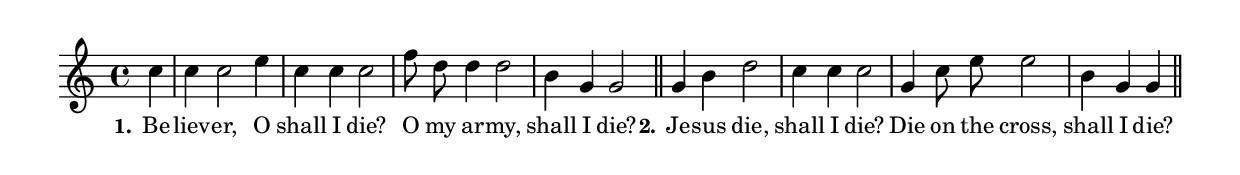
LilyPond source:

% 052.ly - Score sheet for "Shall I die?"
% Copyright (C) 2007  Marcus Brinkmann <marcus@gnu.org>
%
% This score sheet is free software; you can redistribute it and/or
% modify it under the terms of the Creative Commons Legal Code
% Attribution-ShareALike as published by Creative Commons; either
% version 2.0 of the License, or (at your option) any later version.
%
% This score sheet is distributed in the hope that it will be useful,
% but WITHOUT ANY WARRANTY; without even the implied warranty of
% MERCHANTABILITY or FITNESS FOR A PARTICULAR PURPOSE.  See the
% Creative Commons Legal Code Attribution-ShareALike for more details.
%
% You should have received a copy of the Creative Commons Legal Code
% Attribution-ShareALike along with this score sheet; if not, write to
% Creative Commons, 543 Howard Street, 5th Floor,
% San Francisco, CA 94105-3013  United States

\version "2.10.0"

%\header
%{
%  title = "Shall I Die?"
%  composer = "trad."
%}

melody =
<<
     \context Voice
    {
	\set Staff.midiInstrument = "acoustic grand"
	\override Staff.VerticalAxisGroup #'minimum-Y-extent = #'(0 . 0)

	\autoBeamOff

	\time 4/4
	\clef violin
	\key c \major
	
	{
	    \partial 4 c'' |
	    c''4 c''2 e''4 | c''4 c'' c''2 |
	    f''8 d'' d''4 d''2 | b'4 g' g'2 \bar "||"
	}
	{
	    g'4 b' d''2 | c''4 c'' c''2 |
	    g'4 c''8 e'' e''2 | b'4 g' g' \bar "||"
	}
    }

    \lyricsto "" \new Lyrics
    {
        \override LyricText #'font-size = #0
        \override StanzaNumber #'font-size = #-1

	\set stanza = "1."
	Be -- liev -- er, O shall I die? O my ar -- my, shall I die?
	\set stanza = "2."
	Je -- sus die, shall I die? Die on the cross, shall I die?
    }
>>


\score
{
  \new Staff { \melody }

  \layout { indent = 0.0 }
}

\score
{
  \new Staff { \unfoldRepeats \melody }

  
  \midi {
    \context {
      \Score
      tempoWholesPerMinute = #(ly:make-moment 120 4)
      }
    }


}
